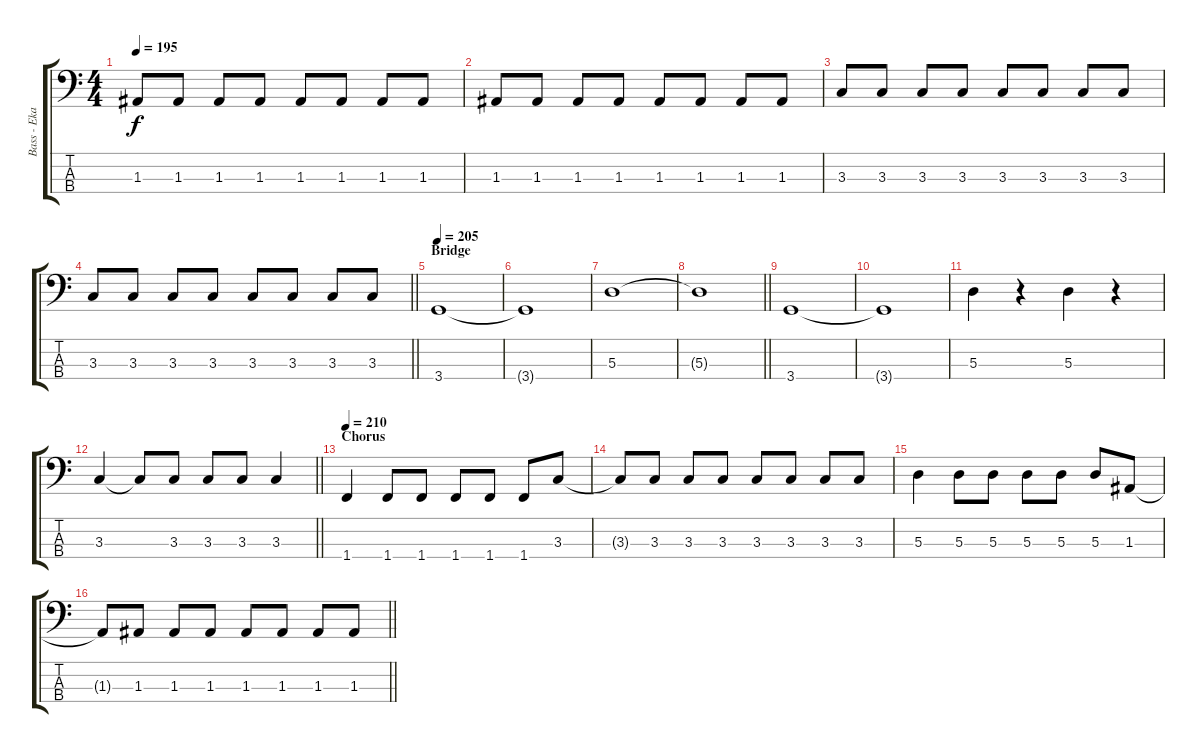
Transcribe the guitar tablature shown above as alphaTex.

\track ("Bass - Eka Rock" "Bass - Eka") {instrument electricbasspick}
\staff {score tabs}
\tuning (G2 D2 A1 E1) {hide}
\ts (4 4)
\tempo 195
\clef f4
\ks c
1.3.8{dy f} 1.3.8 1.3.8 1.3.8 1.3.8 1.3.8 1.3.8 1.3.8 |
1.3.8 1.3.8 1.3.8 1.3.8 1.3.8 1.3.8 1.3.8 1.3.8 |
3.3.8 3.3.8 3.3.8 3.3.8 3.3.8 3.3.8 3.3.8 3.3.8 |
\barLineRight lightlight
3.3.8 3.3.8 3.3.8 3.3.8 3.3.8 3.3.8 3.3.8 3.3.8 |
\section ("" "Bridge")
\tempo 205
3.4.1 |
3.4{t}.1 |
5.3.1 |
\barLineRight lightlight
5.3{t}.1 |
3.4.1 |
3.4{t}.1 |
5.3.4 r.4 5.3.4 r.4 |
\barLineRight lightlight
3.3.4 3.3{t}.8 3.3.8 3.3.8 3.3.8 3.3.4 |
\section ("" "Chorus")
\tempo 210
1.4.4 1.4.8 1.4.8 1.4.8 1.4.8 1.4.8 3.3.8 |
3.3{t}.8 3.3.8 3.3.8 3.3.8 3.3.8 3.3.8 3.3.8 3.3.8 |
5.3.4 5.3.8 5.3.8 5.3.8 5.3.8 5.3.8 1.3.8 |
\barLineRight lightlight
1.3{t}.8 1.3.8 1.3.8 1.3.8 1.3.8 1.3.8 1.3.8 1.3.8
